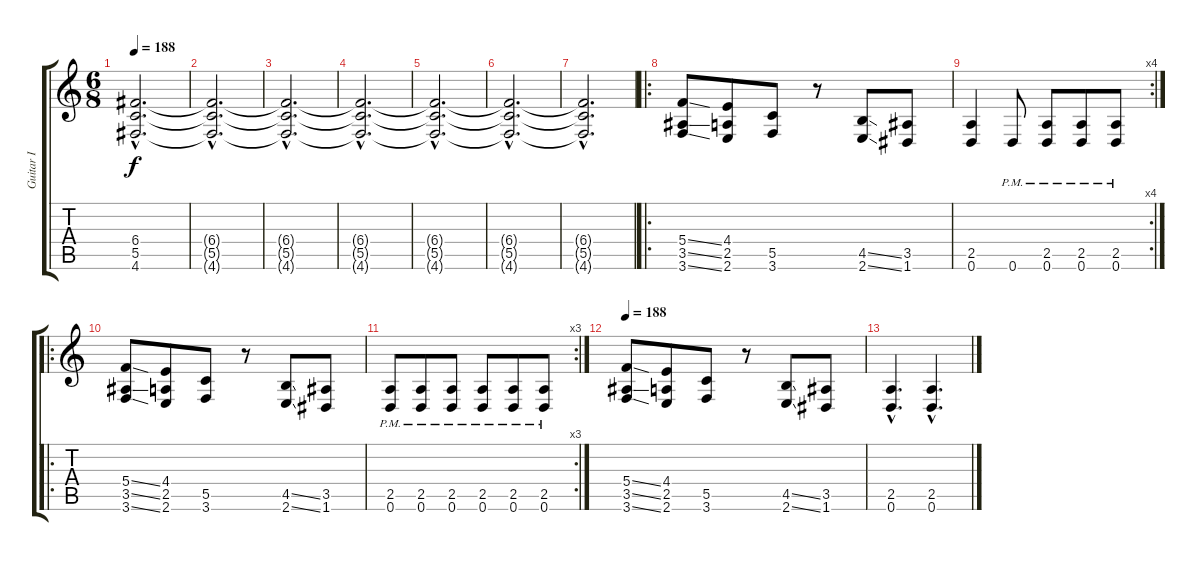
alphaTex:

\track ("Guitar I" "Guitar I") {instrument distortionguitar}
\staff {score tabs}
\tuning (D4 A3 F3 C3 G2 D2) {hide}
\ts (6 8)
\tempo 188
\clef g2
\ks c
(6.4{hac t} 5.5{hac t} 4.6{hac t}).2{d dy f} |
(6.4{hac t} 5.5{hac t} 4.6{hac t}).2{d} |
(6.4{hac t} 5.5{hac t} 4.6{hac t}).2{d} |
(6.4{hac t} 5.5{hac t} 4.6{hac t}).2{d} |
(6.4{hac t} 5.5{hac t} 4.6{hac t}).2{d} |
(6.4{hac t} 5.5{hac t} 4.6{hac t}).2{d} |
(6.4{hac t} 5.5{hac t} 4.6{hac t}).2{d} |
\ro
(5.4{ss} 3.5{ss} 3.6{ss}).8 (4.4 2.5 2.6).8 (5.5 3.6).8 r.8 (4.5{ss} 2.6{ss}).8 (3.5 1.6).8 |
\rc 4
(2.5 0.6).4 0.6{pm}.8 (2.5{pm} 0.6{pm}).8 (2.5{pm} 0.6{pm}).8 (2.5{pm} 0.6{pm}).8 |
\ro
(5.4{ss} 3.5{ss} 3.6{ss}).8 (4.4 2.5 2.6).8 (5.5 3.6).8 r.8 (4.5{ss} 2.6{ss}).8 (3.5 1.6).8 |
\rc 3
(2.5{pm} 0.6{pm}).8 (2.5{pm} 0.6{pm}).8 (2.5{pm} 0.6{pm}).8 (2.5{pm} 0.6{pm}).8 (2.5{pm} 0.6{pm}).8 (2.5{pm} 0.6{pm}).8 |
\tempo 188
(5.4{ss} 3.5{ss} 3.6{ss}).8 (4.4 2.5 2.6).8 (5.5 3.6).8 r.8 (4.5{ss} 2.6{ss}).8 (3.5 1.6).8 |
(2.5{hac} 0.6{hac}).4{d} (2.5{hac} 0.6{hac}).4{d}
